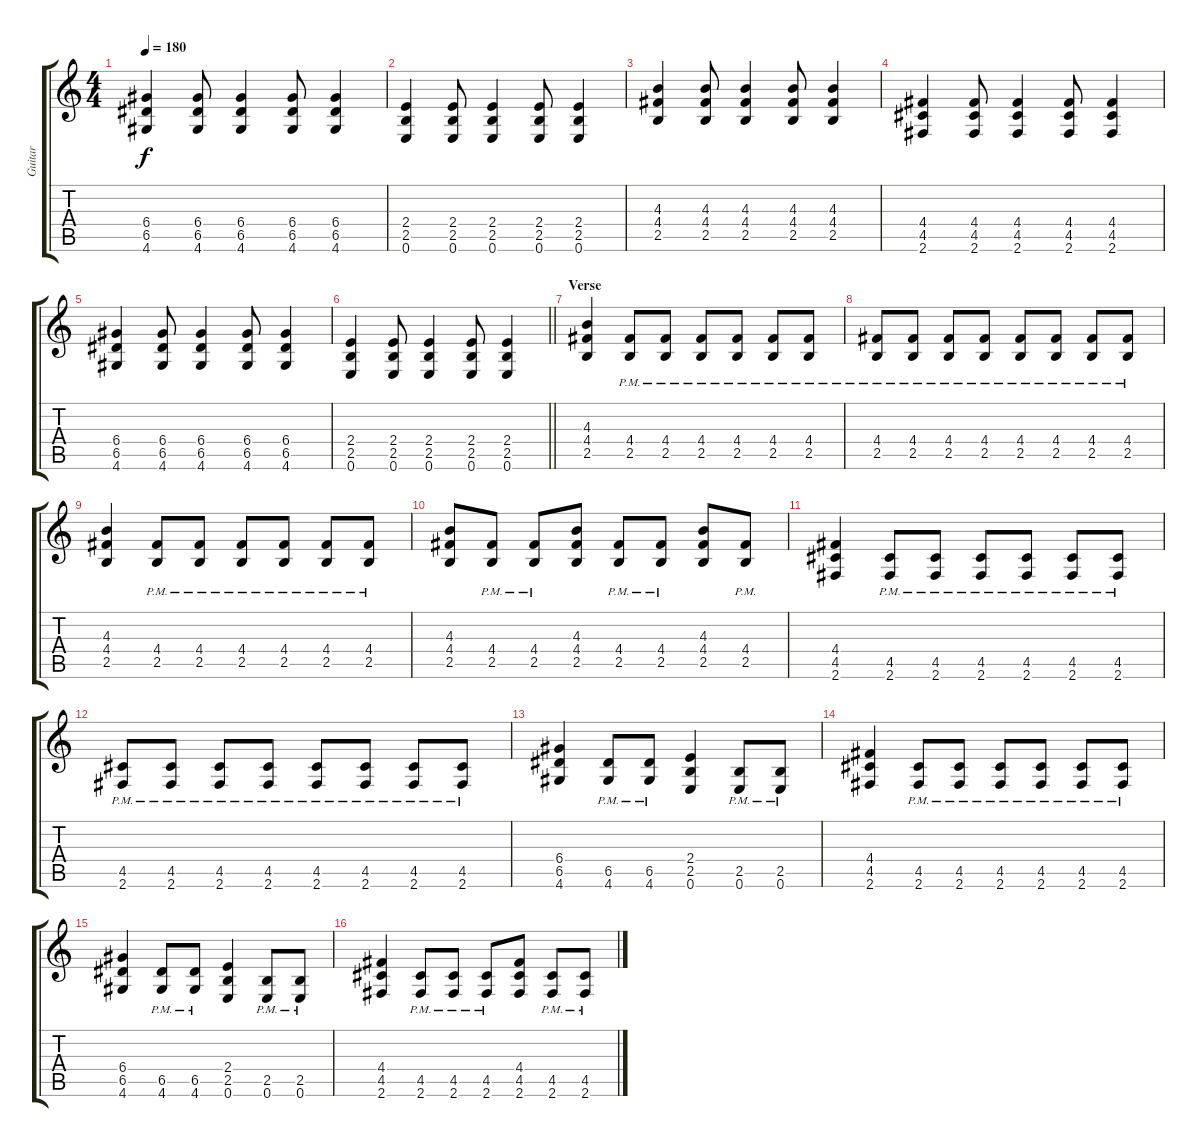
\track ("Guitar" "Guitar") {instrument distortionguitar}
\staff {score tabs}
\tuning (E4 B3 G3 D3 A2 E2) {hide}
\ts (4 4)
\tempo 180
\clef g2
\ks c
(6.4 6.5 4.6).4{dy f} (6.4 6.5 4.6).8 (6.4 6.5 4.6).4 (6.4 6.5 4.6).8 (6.4 6.5 4.6).4 |
(2.4 2.5 0.6).4 (2.4 2.5 0.6).8 (2.4 2.5 0.6).4 (2.4 2.5 0.6).8 (2.4 2.5 0.6).4 |
(4.3 4.4 2.5).4 (4.3 4.4 2.5).8 (4.3 4.4 2.5).4 (4.3 4.4 2.5).8 (4.3 4.4 2.5).4 |
(4.4 4.5 2.6).4 (4.4 4.5 2.6).8 (4.4 4.5 2.6).4 (4.4 4.5 2.6).8 (4.4 4.5 2.6).4 |
(6.4 6.5 4.6).4 (6.4 6.5 4.6).8 (6.4 6.5 4.6).4 (6.4 6.5 4.6).8 (6.4 6.5 4.6).4 |
\barLineRight lightlight
(2.4 2.5 0.6).4 (2.4 2.5 0.6).8 (2.4 2.5 0.6).4 (2.4 2.5 0.6).8 (2.4 2.5 0.6).4 |
\section ("" "Verse")
(4.3 4.4 2.5).4 (4.4{pm} 2.5{pm}).8 (4.4{pm} 2.5{pm}).8 (4.4{pm} 2.5{pm}).8 (4.4{pm} 2.5{pm}).8 (4.4{pm} 2.5{pm}).8 (4.4{pm} 2.5{pm}).8 |
(4.4{pm} 2.5{pm}).8 (4.4{pm} 2.5{pm}).8 (4.4{pm} 2.5{pm}).8 (4.4{pm} 2.5{pm}).8 (4.4{pm} 2.5{pm}).8 (4.4{pm} 2.5{pm}).8 (4.4{pm} 2.5{pm}).8 (4.4{pm} 2.5{pm}).8 |
(4.3 4.4 2.5).4 (4.4{pm} 2.5{pm}).8 (4.4{pm} 2.5{pm}).8 (4.4{pm} 2.5{pm}).8 (4.4{pm} 2.5{pm}).8 (4.4{pm} 2.5{pm}).8 (4.4{pm} 2.5{pm}).8 |
(4.3 4.4 2.5).8 (4.4{pm} 2.5{pm}).8 (4.4{pm} 2.5{pm}).8 (4.3 4.4 2.5).8 (4.4{pm} 2.5{pm}).8 (4.4{pm} 2.5{pm}).8 (4.3 4.4 2.5).8 (4.4{pm} 2.5{pm}).8 |
(4.4 4.5 2.6).4 (4.5{pm} 2.6{pm}).8 (4.5{pm} 2.6{pm}).8 (4.5{pm} 2.6{pm}).8 (4.5{pm} 2.6{pm}).8 (4.5{pm} 2.6{pm}).8 (4.5{pm} 2.6{pm}).8 |
(4.5{pm} 2.6{pm}).8 (4.5{pm} 2.6{pm}).8 (4.5{pm} 2.6{pm}).8 (4.5{pm} 2.6{pm}).8 (4.5{pm} 2.6{pm}).8 (4.5{pm} 2.6{pm}).8 (4.5{pm} 2.6{pm}).8 (4.5{pm} 2.6{pm}).8 |
(6.4 6.5 4.6).4 (6.5{pm} 4.6{pm}).8 (6.5{pm} 4.6{pm}).8 (2.4 2.5 0.6).4 (2.5{pm} 0.6{pm}).8 (2.5{pm} 0.6{pm}).8 |
(4.4 4.5 2.6).4 (4.5{pm} 2.6{pm}).8 (4.5{pm} 2.6{pm}).8 (4.5{pm} 2.6{pm}).8 (4.5{pm} 2.6{pm}).8 (4.5{pm} 2.6{pm}).8 (4.5{pm} 2.6{pm}).8 |
(6.4 6.5 4.6).4 (6.5{pm} 4.6{pm}).8 (6.5{pm} 4.6{pm}).8 (2.4 2.5 0.6).4 (2.5{pm} 0.6{pm}).8 (2.5{pm} 0.6{pm}).8 |
(4.4 4.5 2.6).4 (4.5{pm} 2.6{pm}).8 (4.5{pm} 2.6{pm}).8 (4.5{pm} 2.6{pm}).8 (4.4 4.5 2.6).8 (4.5{pm} 2.6{pm}).8 (4.5{pm} 2.6{pm}).8
